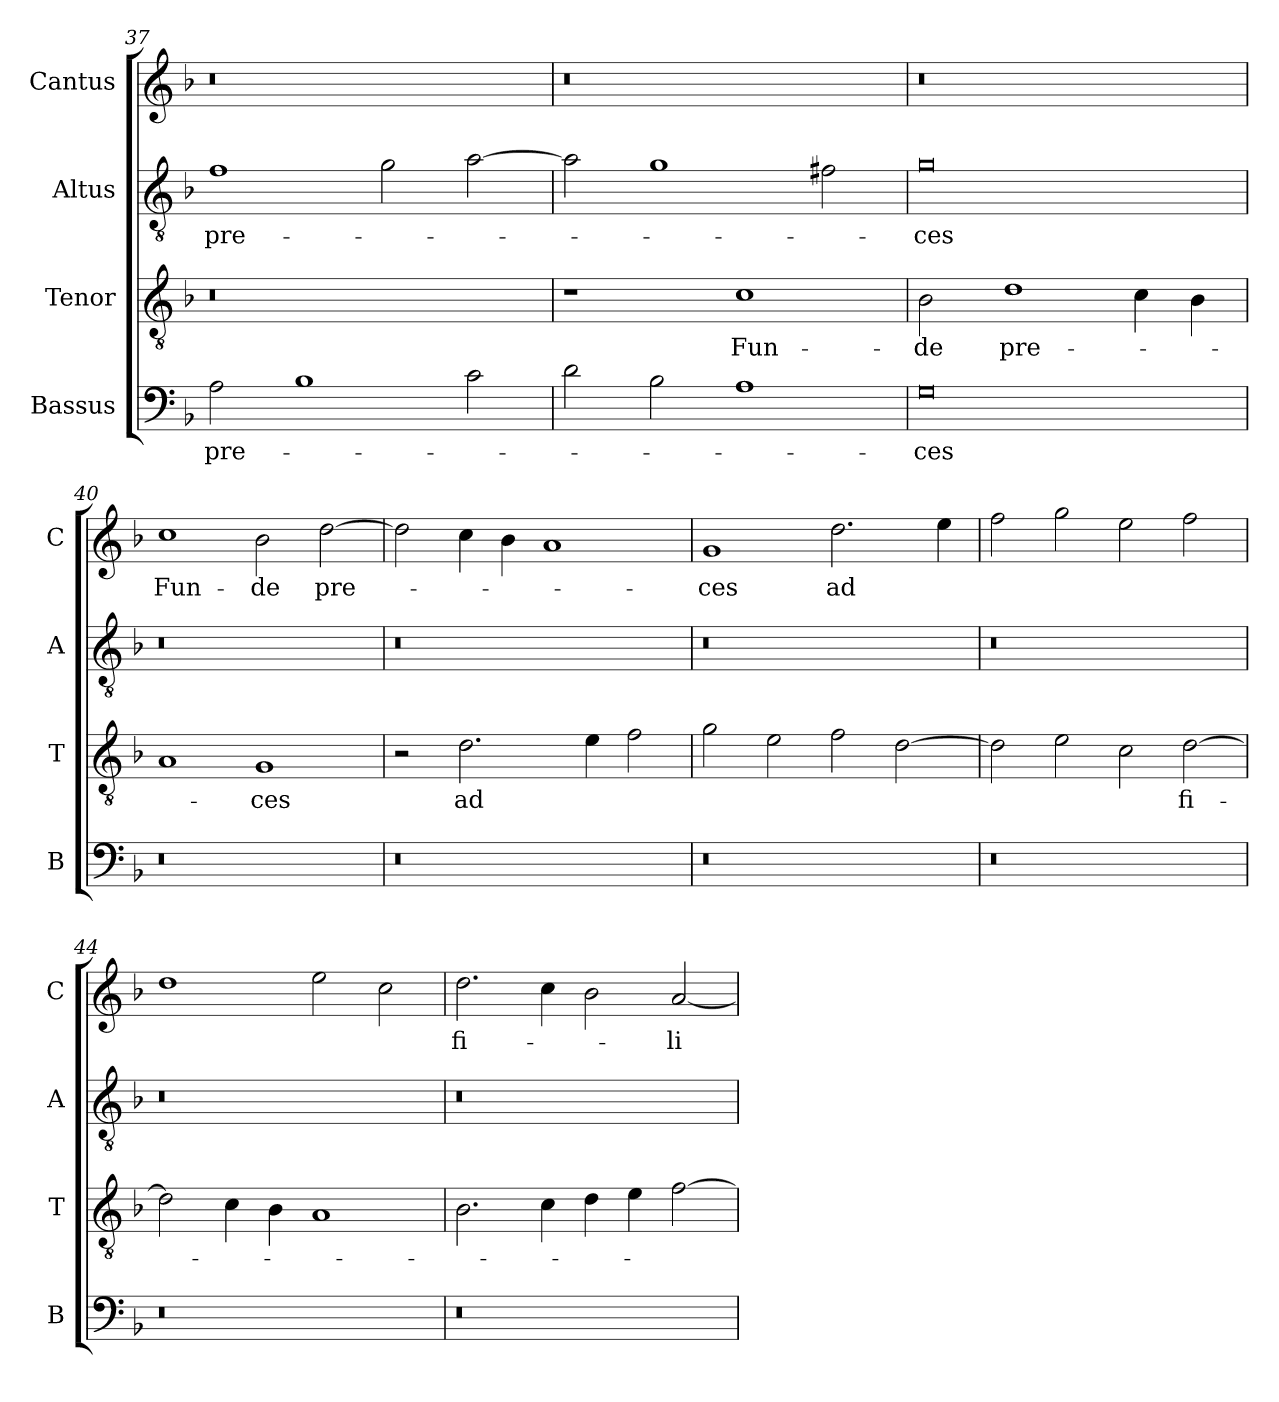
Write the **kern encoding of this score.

**kern	**text	**kern	**text	**kern	**text	**kern	**text
*part4	*part4	*part3	*part3	*part2	*part2	*part1	*part1
*staff4	*staff4	*staff3	*staff3	*staff2	*staff2	*staff1	*staff1
*I"Bassus	*	*I"Tenor	*	*I"Altus	*	*I"Cantus	*
*I'B	*	*I'T	*	*I'A	*	*I'C	*
!!LO:LB:g=z
*clefF4	*	*clefGv2	*	*clefGv2	*	*clefG2	*
*k[b-]	*	*k[b-]	*	*k[b-]	*	*k[b-]	*
*F:	*	*F:	*	*F:	*	*F:	*
=37	=37	=37	=37	=37	=37	=37	=37
2A\	pre-	0r	.	1f\	pre-	0r	.
1B-\	.	.	.	.	.	.	.
.	.	.	.	2g\	.	.	.
2c\	.	.	.	[2a\	.	.	.
=38	=38	=38	=38	=38	=38	=38	=38
2d\	.	1r	.	2a\]	.	0r	.
2B-\	.	.	.	1g\	.	.	.
1A\	.	1c\	Fun-	.	.	.	.
.	.	.	.	2f#X\	.	.	.
=39	=39	=39	=39	=39	=39	=39	=39
0G\	-ces	2B-\	-de	0g\	-ces	0r	.
.	.	1d\	pre-	.	.	.	.
.	.	4c\	.	.	.	.	.
.	.	4B-\	.	.	.	.	.
=40	=40	=40	=40	=40	=40	=40	=40
0r	.	1A/	.	0r	.	1cc\	Fun-
.	.	1G/	-ces	.	.	2b-\	-de
.	.	.	.	.	.	[2dd\	pre-
=41	=41	=41	=41	=41	=41	=41	=41
0r	.	2r	.	0r	.	2dd\]	.
.	.	2.d\	ad	.	.	4cc\	.
.	.	.	.	.	.	4b-\	.
.	.	.	.	.	.	1a/	.
.	.	4e\	.	.	.	.	.
.	.	2f\	.	.	.	.	.
!!LO:PB:g=z
=42	=42	=42	=42	=42	=42	=42	=42
0r	.	2g\	.	0r	.	1g/	-ces
.	.	2e\	.	.	.	.	.
.	.	2f\	.	.	.	2.dd\	ad
.	.	[2d\	.	.	.	.	.
.	.	.	.	.	.	4ee\	.
=43	=43	=43	=43	=43	=43	=43	=43
0r	.	2d\]	.	0r	.	2ff\	.
.	.	2e\	.	.	.	2gg\	.
.	.	2c\	.	.	.	2ee\	.
.	.	[2d\	fi-	.	.	2ff\	.
=44	=44	=44	=44	=44	=44	=44	=44
0r	.	2d\]	.	0r	.	1dd\	.
.	.	4c\	.	.	.	.	.
.	.	4B-\	.	.	.	.	.
.	.	1A/	.	.	.	2ee\	.
.	.	.	.	.	.	2cc\	.
=45	=45	=45	=45	=45	=45	=45	=45
0r	.	2.B-\	.	0r	.	2.dd\	fi-
.	.	4c\	.	.	.	4cc\	.
.	.	4d\	.	.	.	2b-\	.
.	.	4e\	.	.	.	.	.
.	.	[2f\	.	.	.	[2a/	-li-
=	=	=	=	=	=	=	=
*-	*-	*-	*-	*-	*-	*-	*-
